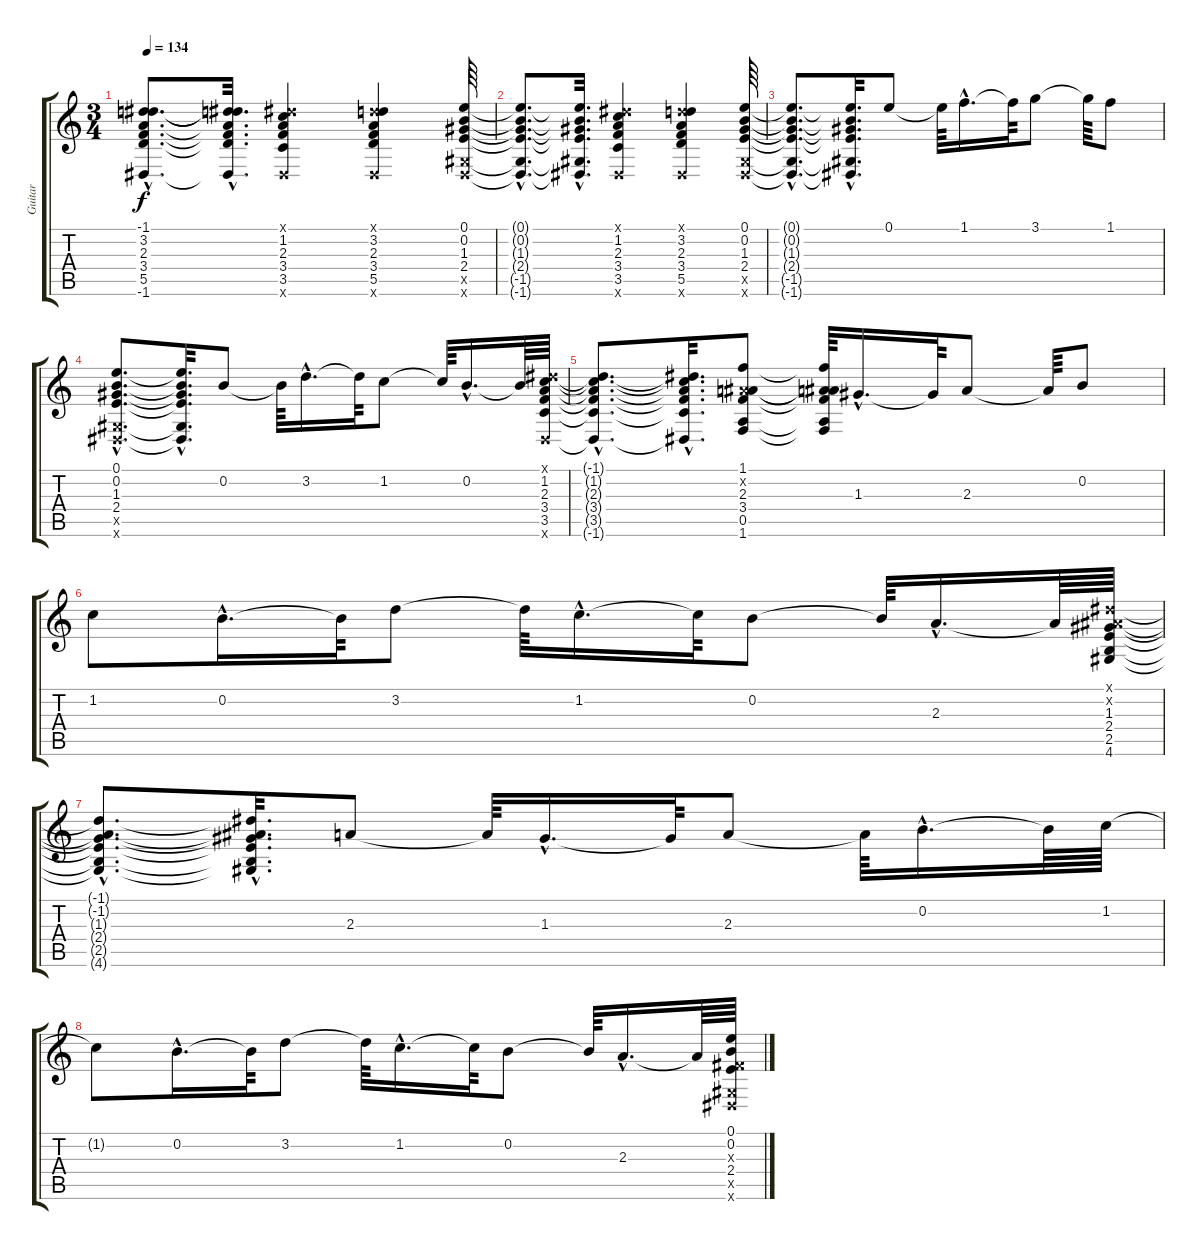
\track ("Guitar" "Guitar") {instrument acousticguitarsteel}
\staff {score tabs}
\tuning (E4 B3 G3 D3 A2 E2) {hide}
\ts (3 4)
\tempo 134
\clef g2
\ks c
(-1.1{hac t} 3.2{hac t} 2.3{hac t} 3.4{hac t} 5.5{hac t} -1.6{hac t}).8{d dy f} (-1.1{hac t} 3.2{hac t} 2.3{hac t} 3.4{hac t} 5.5{hac t} -1.6{hac t}).32{d} (-1.1{x} 1.2 2.3 3.4 3.5 -1.6{x}).4 (-1.1{x} 3.2 2.3 3.4 5.5 -1.6{x}).4 (0.1 0.2 1.3 2.4 -1.5{x} -1.6{x}).64 |
(0.1{hac t} 0.2{hac t} 1.3{hac t} 2.4{hac t} -1.5{hac t} -1.6{hac t}).8{d} (0.1{hac t} 0.2{hac t} 1.3{hac t} 2.4{hac t} -1.5{hac t} -1.6{hac t}).32{d} (-1.1{x} 1.2 2.3 3.4 3.5 -1.6{x}).4 (-1.1{x} 3.2 2.3 3.4 5.5 -1.6{x}).4 (0.1 0.2 1.3 2.4 -1.5{x} -1.6{x}).64 |
(0.1{hac t} 0.2{hac t} 1.3{hac t} 2.4{hac t} -1.5{hac t} -1.6{hac t}).8{d} (0.1{hac t} 0.2{hac t} 1.3{hac t} 2.4{hac t} -1.5{hac t} -1.6{hac t}).32{d} 0.1.8 0.1{t}.64 1.1{hac}.16{d} 1.1{t}.64 3.1.8 3.1{t}.64 1.1.8 |
(0.1{hac} 0.2{hac} 1.3{hac} 2.4{hac} -1.5{hac x} -1.6{hac x}).8{d} (0.1{hac t} 0.2{hac t} 1.3{hac t} 2.4{hac t} -1.5{hac t} -1.6{hac t}).32{d} 0.2.8 0.2{t}.64 3.2{hac}.16{d} 3.2{t}.64 1.2.8 1.2{t}.64 0.2{hac}.16{d} 0.2{t}.64 (-1.1{x} 1.2 2.3 3.4 3.5 -1.6{x}).64 |
(-1.1{hac t} 1.2{hac t} 2.3{hac t} 3.4{hac t} 3.5{hac t} -1.6{hac t}).8{d} (-1.1{hac t} 1.2{hac t} 2.3{hac t} 3.4{hac t} 3.5{hac t} -1.6{hac t}).32{d} (1.1 -1.2{x} 2.3 3.4 0.5 1.6).8 (1.1{t} -1.2{t} 2.3{t} 3.4{t} 0.5{t} 1.6{t}).64 1.3{hac}.16{d} 1.3{t}.64 2.3.8 2.3{t}.64 0.2.8 |
1.2.8 0.2{hac}.16{d} 0.2{t}.64 3.2.8 3.2{t}.64 1.2{hac}.16{d} 1.2{t}.64 0.2.8 0.2{t}.64 2.3{hac}.16{d} 2.3{t}.64 (-1.1{x} -1.2{x} 1.3 2.4 2.5 4.6).64 |
(-1.1{hac t} -1.2{hac t} 1.3{hac t} 2.4{hac t} 2.5{hac t} 4.6{hac t}).8{d} (-1.1{hac t} -1.2{hac t} 1.3{hac t} 2.4{hac t} 2.5{hac t} 4.6{hac t}).32{d} 2.3.8 2.3{t}.64 1.3{hac}.16{d} 1.3{t}.64 2.3.8 2.3{t}.64 0.2{hac}.16{d} 0.2{t}.64 1.2.64 |
1.2{t}.8 0.2{hac}.16{d} 0.2{t}.64 3.2.8 3.2{t}.64 1.2{hac}.16{d} 1.2{t}.64 0.2.8 0.2{t}.64 2.3{hac}.16{d} 2.3{t}.64 (0.1 0.2 -1.3{x} 2.4 -1.5{x} -1.6{x}).64
